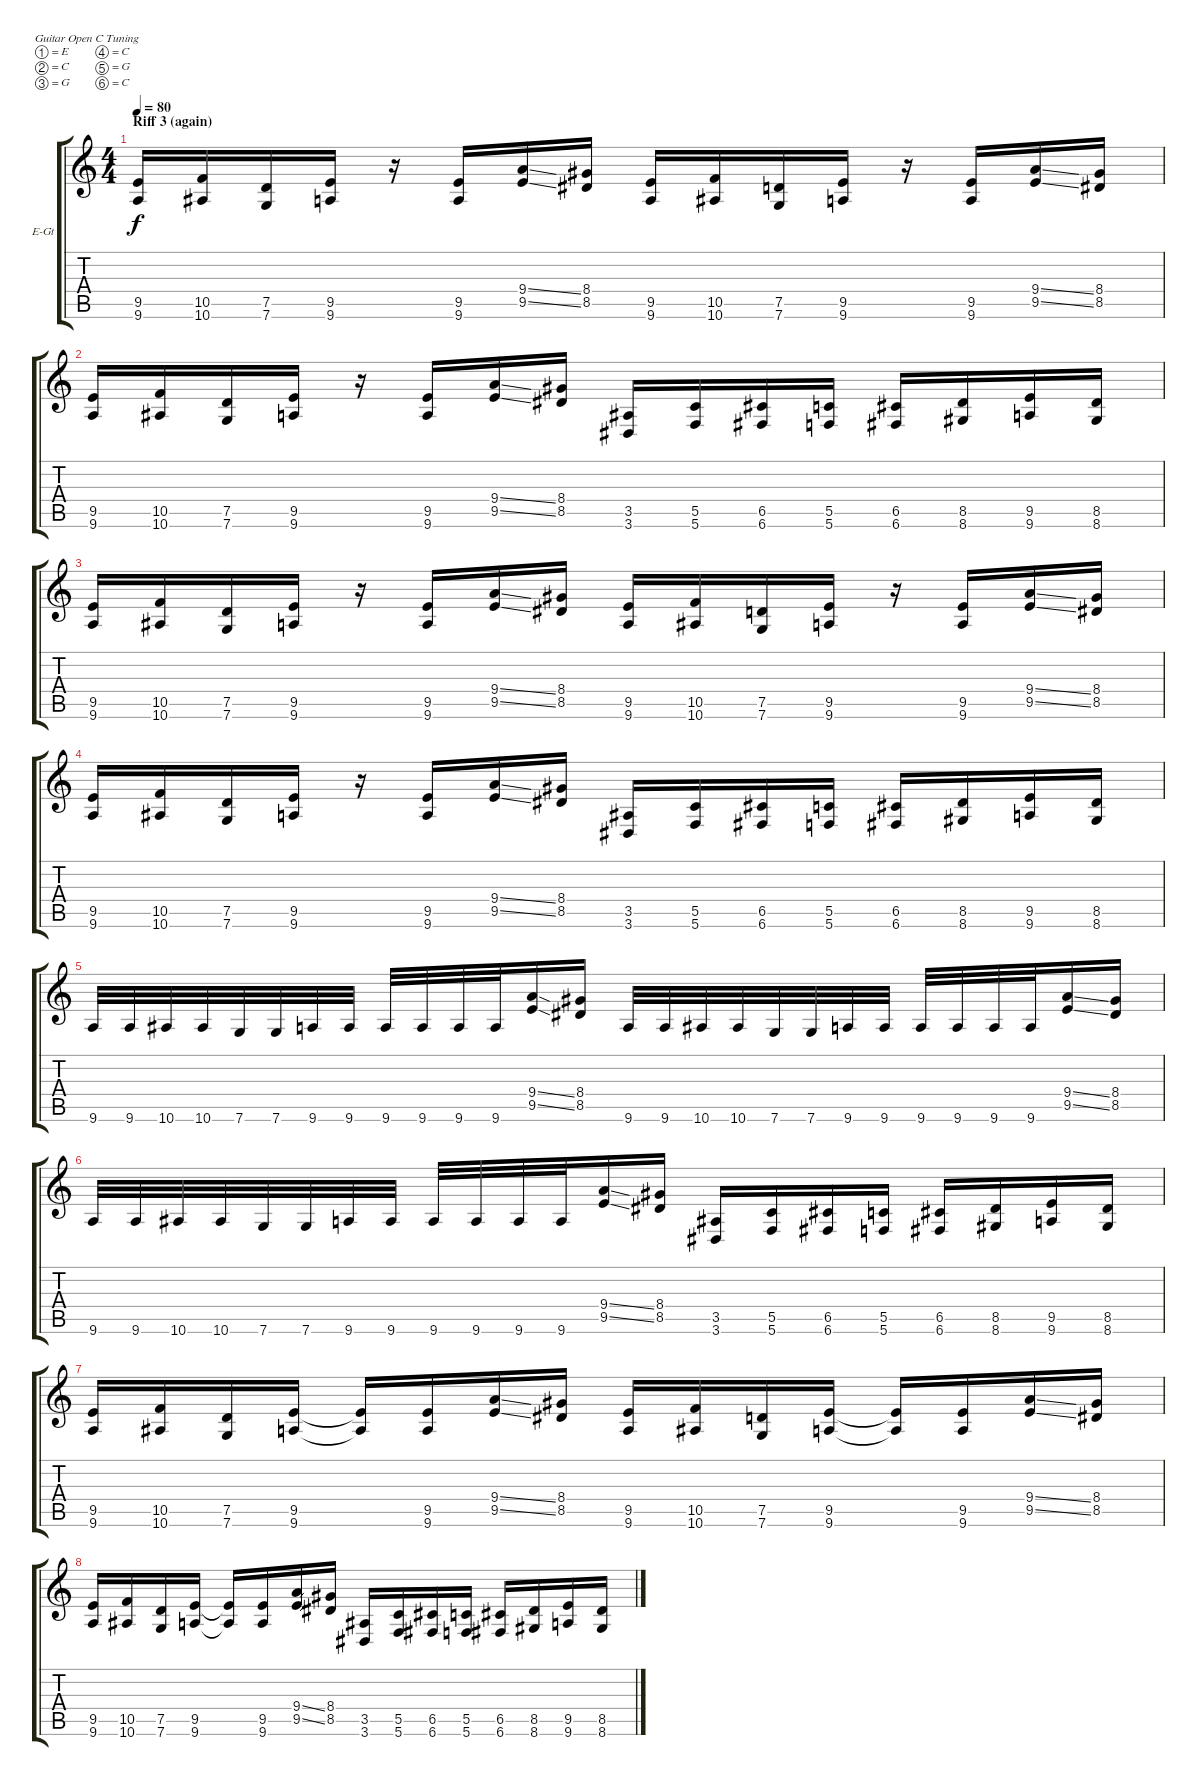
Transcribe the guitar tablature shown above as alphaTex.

\bracketExtendMode groupsimilarinstruments
\firstSystemTrackNameOrientation horizontal
\otherSystemsTrackNameOrientation horizontal
\track ("Guitar" "E-Gt") {instrument distortionguitar}
\staff {score tabs}
\tuning (E4 C4 G3 C3 G2 C2)
\ts (4 4)
\section ("" "Riff 3 (again)")
\tempo 80
\clef g2
\ks c
(9.5 9.6).16{dy f} (10.5 10.6).16 (7.5 7.6).16 (9.5 9.6).16 r.16 (9.5 9.6).16 (9.4{ss} 9.5{ss}).16 (8.4 8.5).16 (9.5 9.6).16 (10.5 10.6).16 (7.5 7.6).16 (9.5 9.6).16 r.16 (9.5 9.6).16 (9.4{ss} 9.5{ss}).16 (8.4 8.5).16 |
(9.5 9.6).16 (10.5 10.6).16 (7.5 7.6).16 (9.5 9.6).16 r.16 (9.5 9.6).16 (9.4{ss} 9.5{ss}).16 (8.4 8.5).16 (3.5 3.6).16 (5.5 5.6).16 (6.5 6.6).16 (5.5 5.6).16 (6.5 6.6).16 (8.5 8.6).16 (9.5 9.6).16 (8.5 8.6).16 |
(9.5 9.6).16 (10.5 10.6).16 (7.5 7.6).16 (9.5 9.6).16 r.16 (9.5 9.6).16 (9.4{ss} 9.5{ss}).16 (8.4 8.5).16 (9.5 9.6).16 (10.5 10.6).16 (7.5 7.6).16 (9.5 9.6).16 r.16 (9.5 9.6).16 (9.4{ss} 9.5{ss}).16 (8.4 8.5).16 |
(9.5 9.6).16 (10.5 10.6).16 (7.5 7.6).16 (9.5 9.6).16 r.16 (9.5 9.6).16 (9.4{ss} 9.5{ss}).16 (8.4 8.5).16 (3.5 3.6).16 (5.5 5.6).16 (6.5 6.6).16 (5.5 5.6).16 (6.5 6.6).16 (8.5 8.6).16 (9.5 9.6).16 (8.5 8.6).16 |
9.6.32 9.6.32 10.6.32 10.6.32 7.6.32 7.6.32 9.6.32 9.6.32 9.6.32 9.6.32 9.6.32 9.6.32 (9.4{ss} 9.5{ss}).16 (8.4 8.5).16 9.6.32 9.6.32 10.6.32 10.6.32 7.6.32 7.6.32 9.6.32 9.6.32 9.6.32 9.6.32 9.6.32 9.6.32 (9.4{ss} 9.5{ss}).16 (8.4 8.5).16 |
9.6.32 9.6.32 10.6.32 10.6.32 7.6.32 7.6.32 9.6.32 9.6.32 9.6.32 9.6.32 9.6.32 9.6.32 (9.4{ss} 9.5{ss}).16 (8.4 8.5).16 (3.5 3.6).16 (5.5 5.6).16 (6.5 6.6).16 (5.5 5.6).16 (6.5 6.6).16 (8.5 8.6).16 (9.5 9.6).16 (8.5 8.6).16 |
(9.5 9.6).16 (10.5 10.6).16 (7.5 7.6).16 (9.5 9.6).16 (9.5{t} 9.6{t}).16 (9.5 9.6).16 (9.4{ss} 9.5{ss}).16 (8.4 8.5).16 (9.5 9.6).16 (10.5 10.6).16 (7.5 7.6).16 (9.5 9.6).16 (9.5{t} 9.6{t}).16 (9.5 9.6).16 (9.4{ss} 9.5{ss}).16 (8.4 8.5).16 |
(9.5 9.6).16 (10.5 10.6).16 (7.5 7.6).16 (9.5 9.6).16 (9.5{t} 9.6{t}).16 (9.5 9.6).16 (9.4{ss} 9.5{ss}).16 (8.4 8.5).16 (3.5 3.6).16 (5.5 5.6).16 (6.5 6.6).16 (5.5 5.6).16 (6.5 6.6).16 (8.5 8.6).16 (9.5 9.6).16 (8.5 8.6).16
